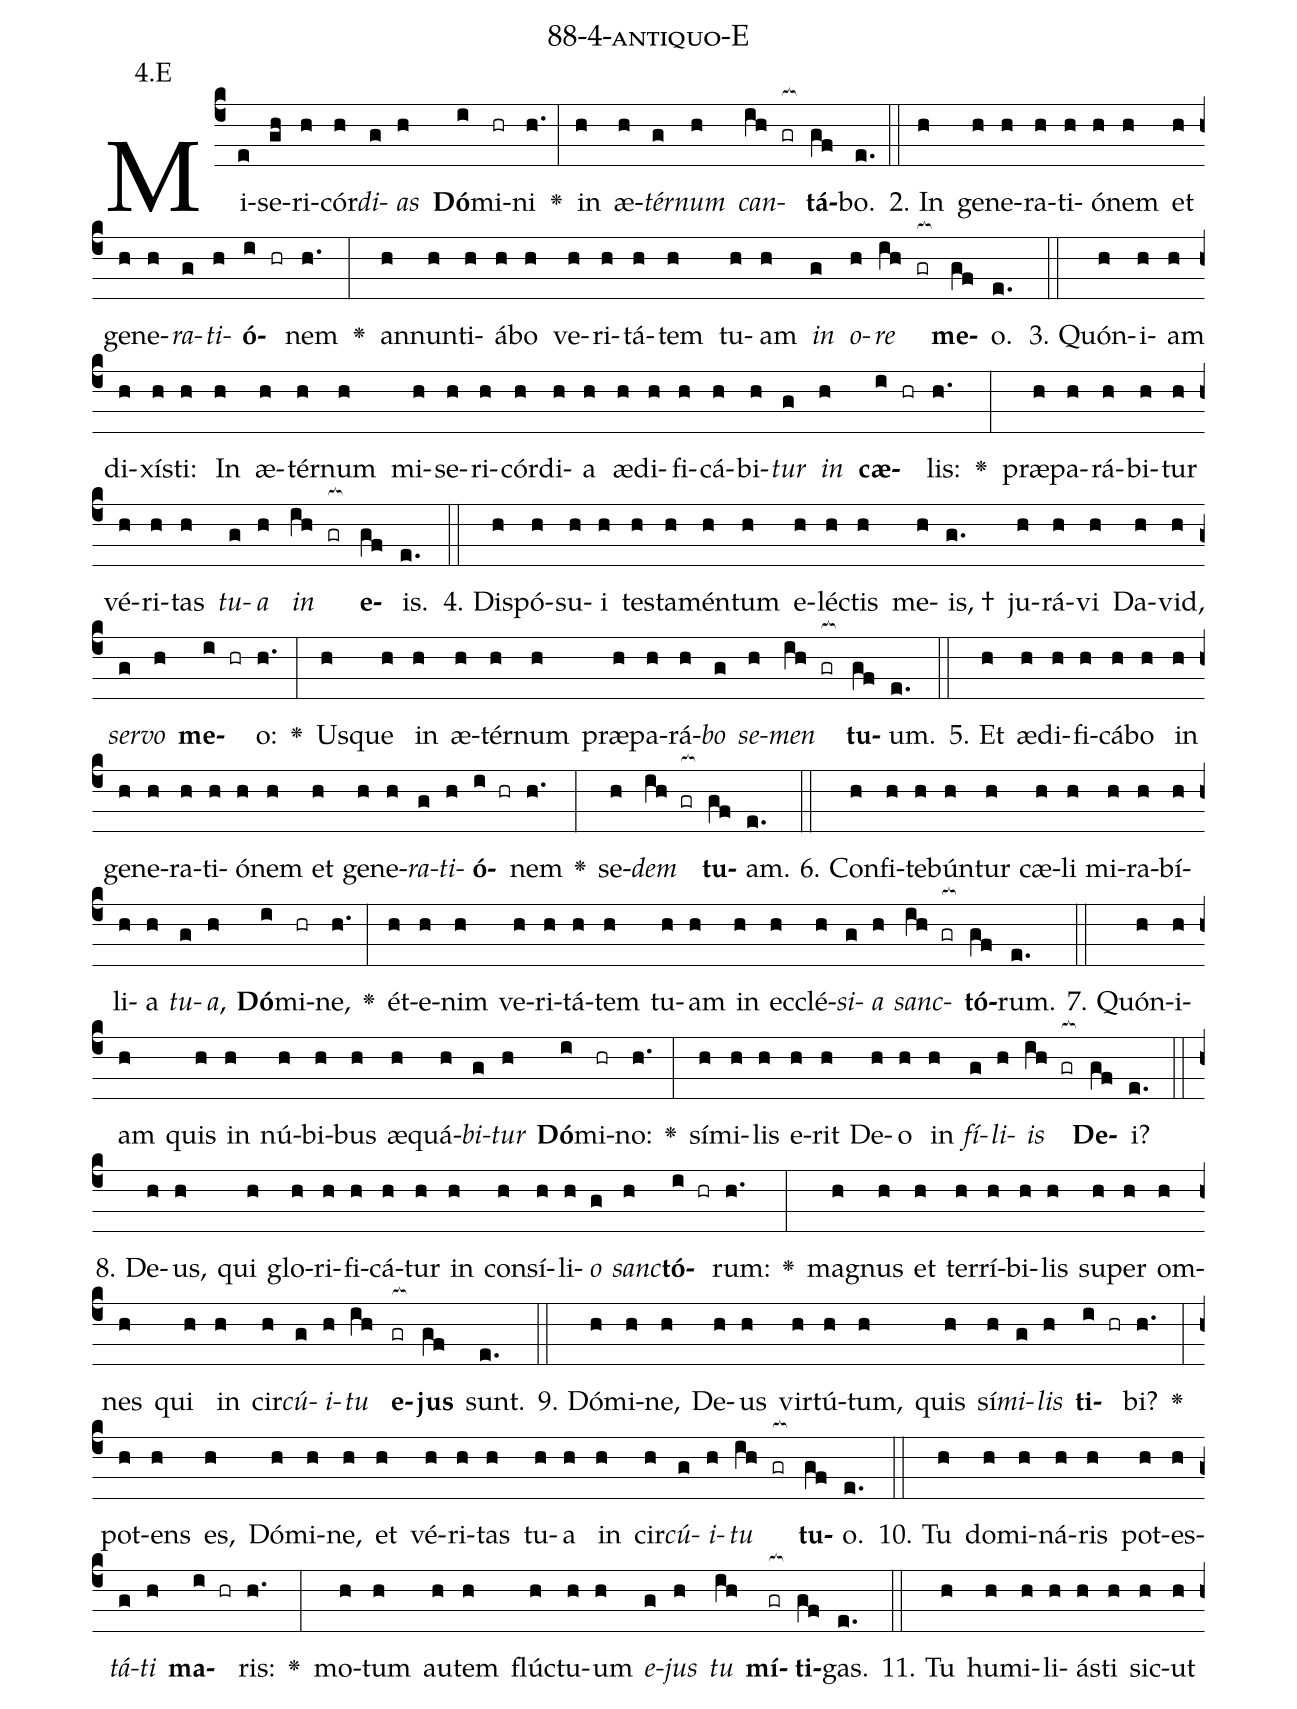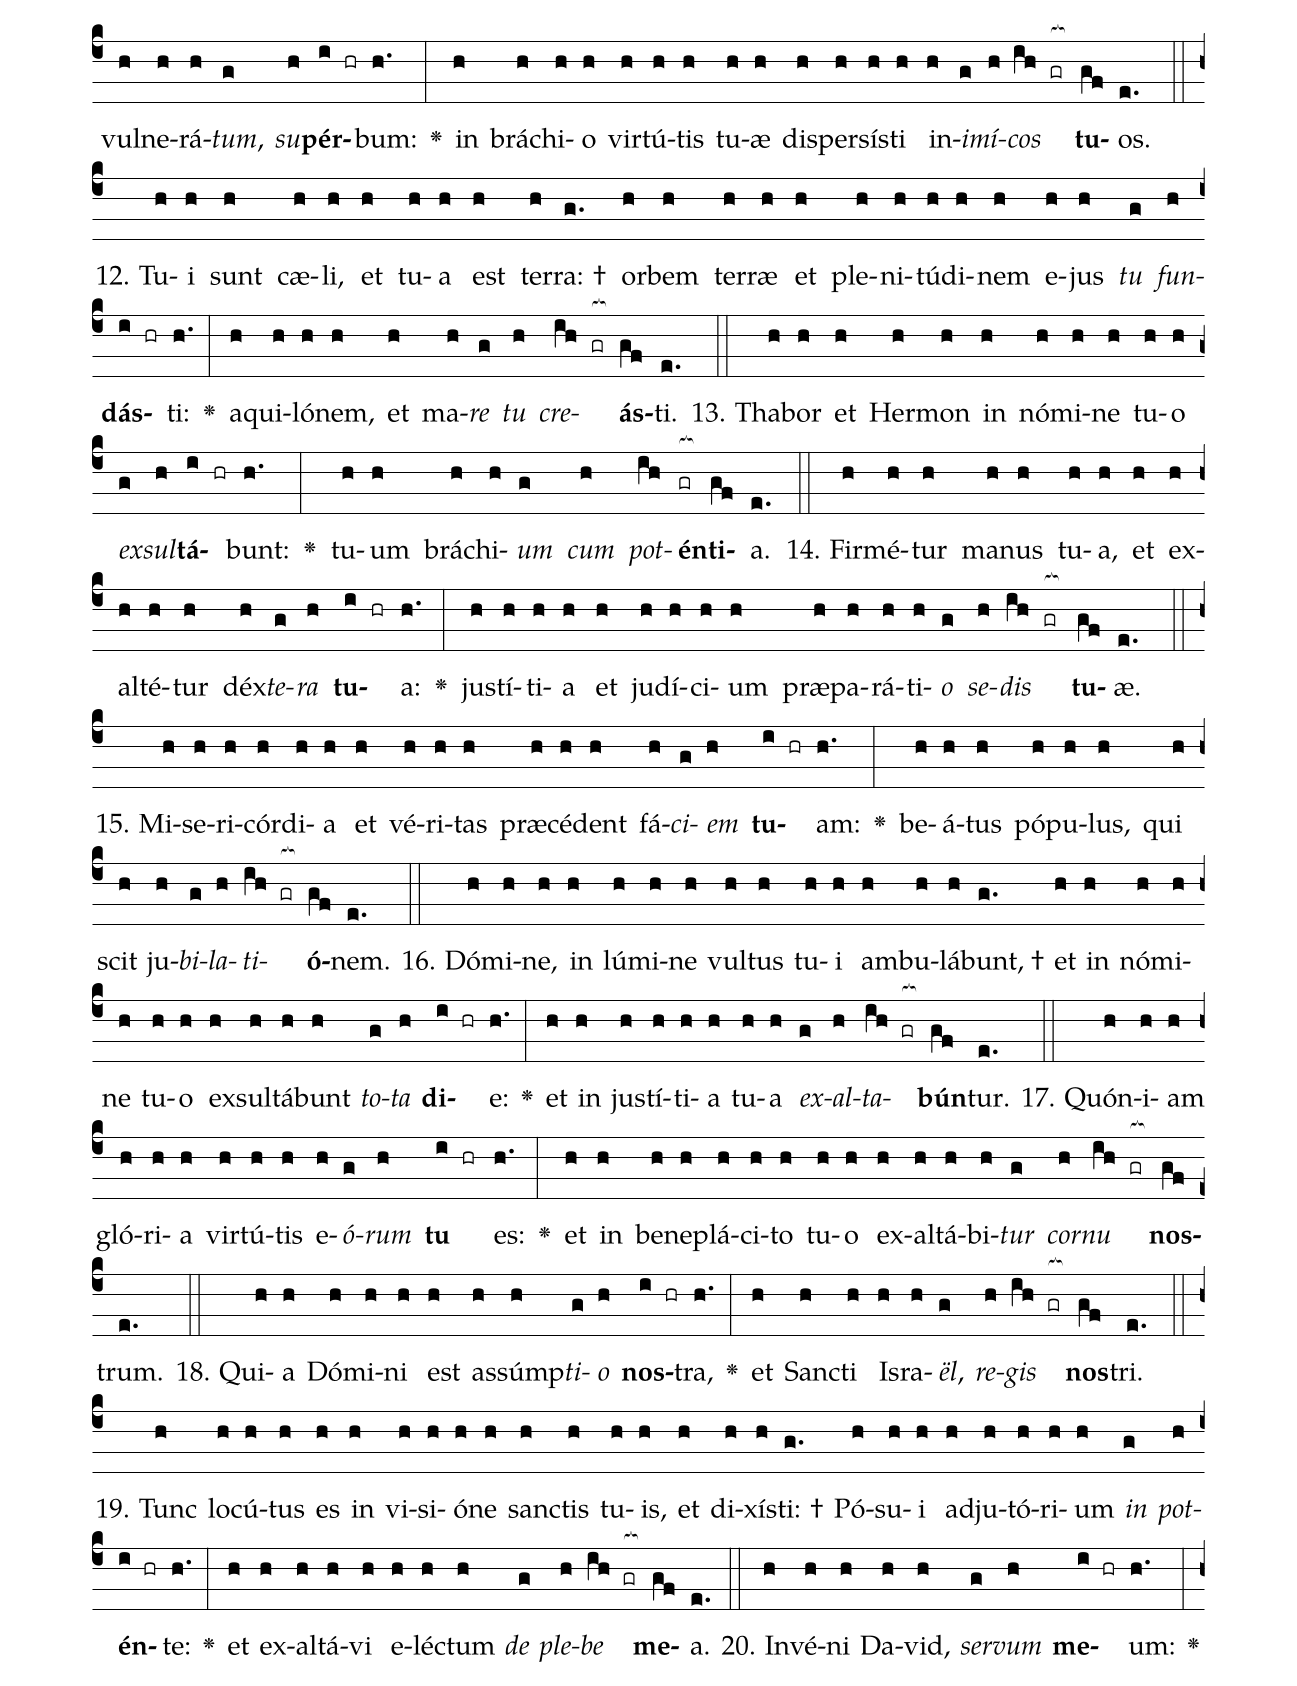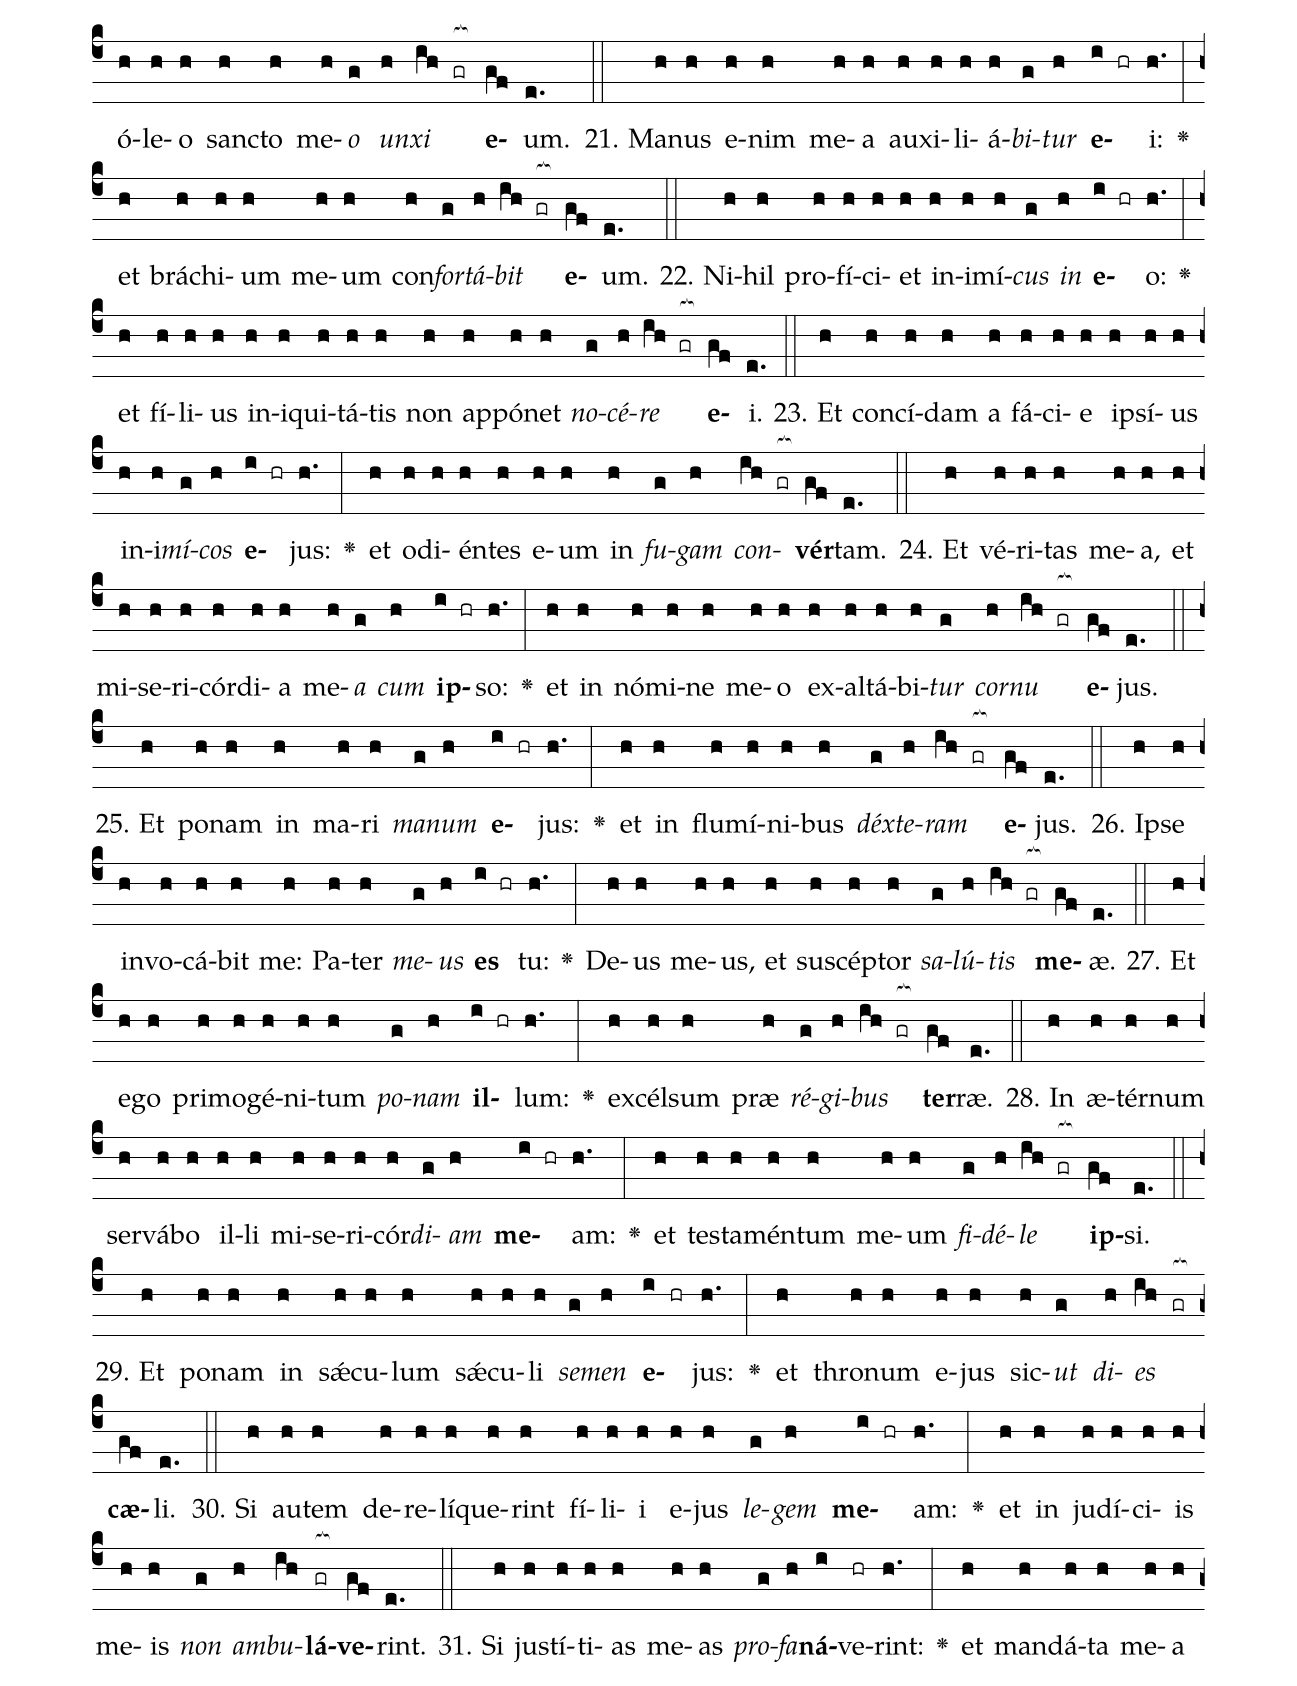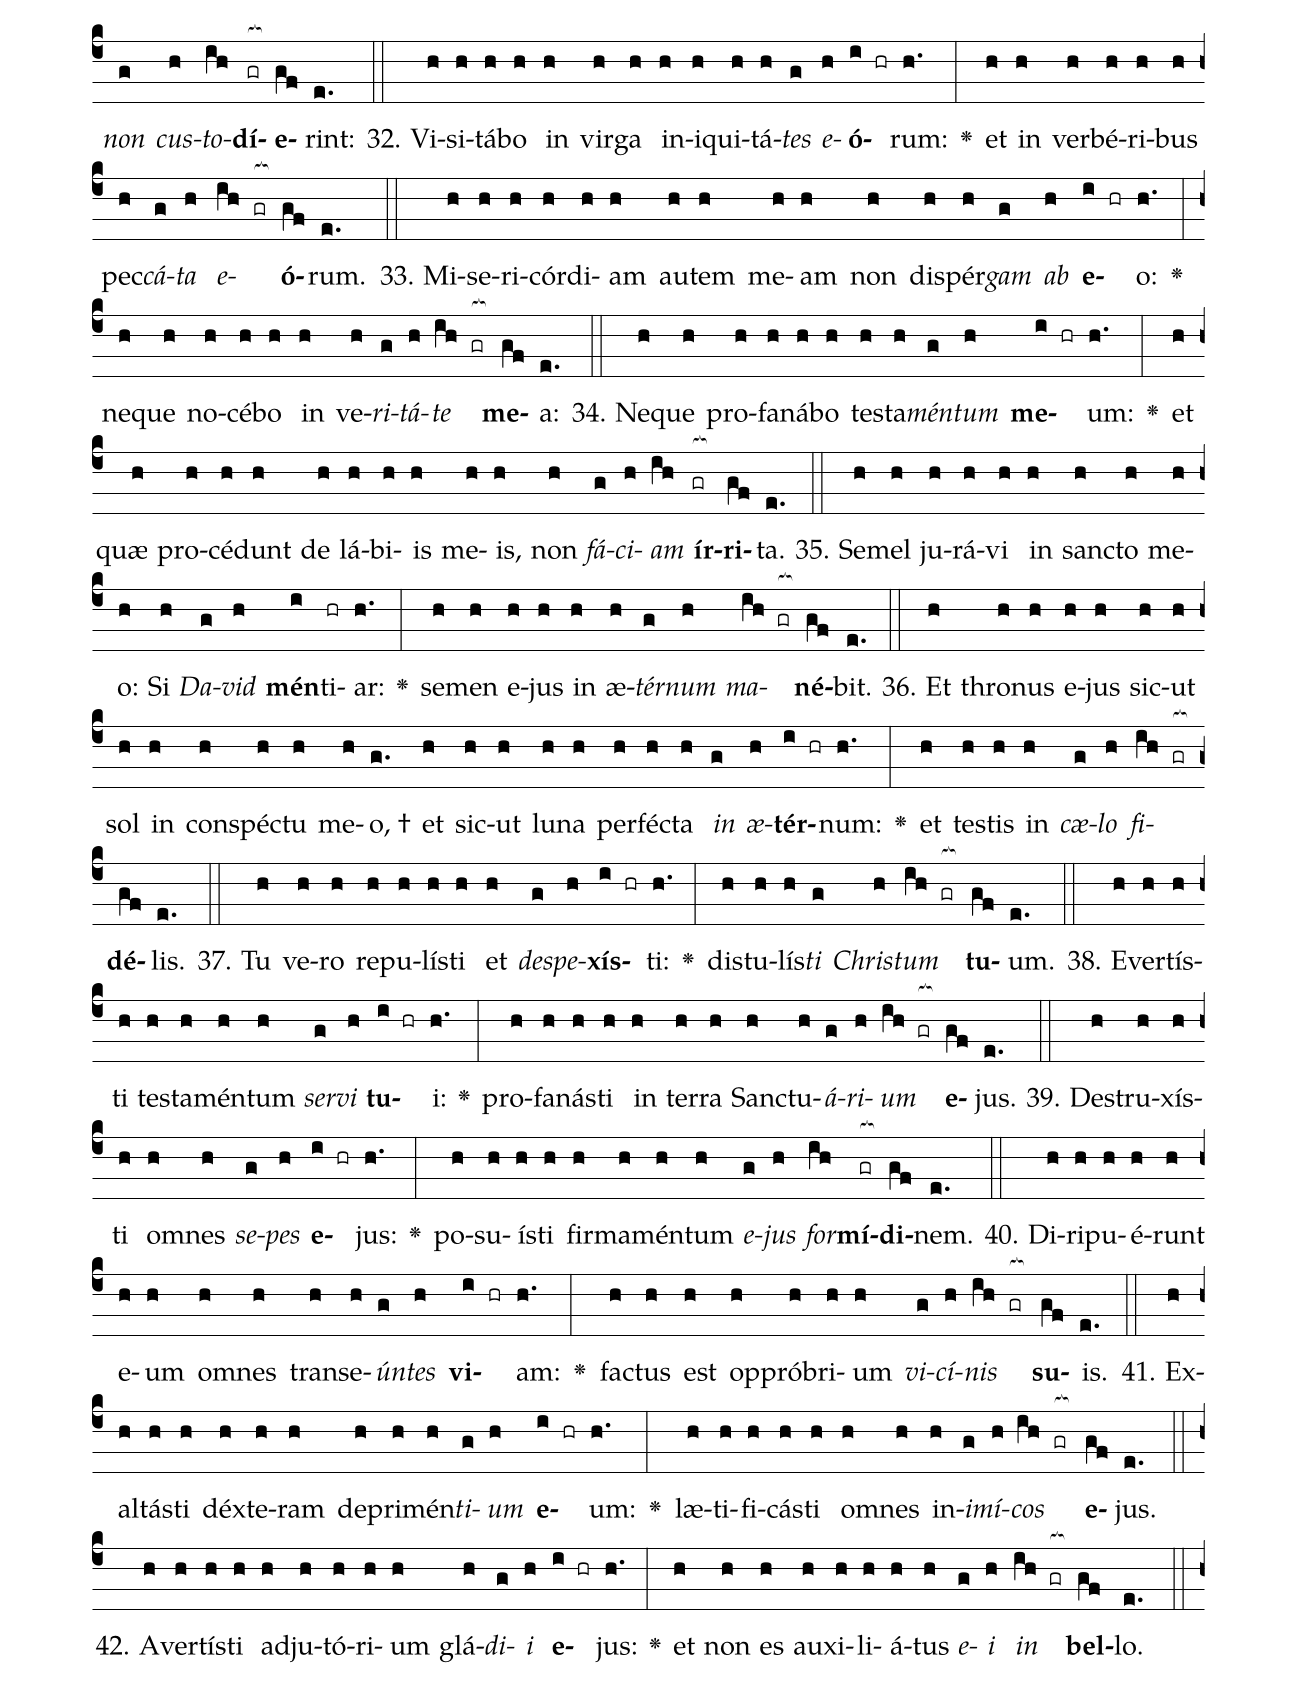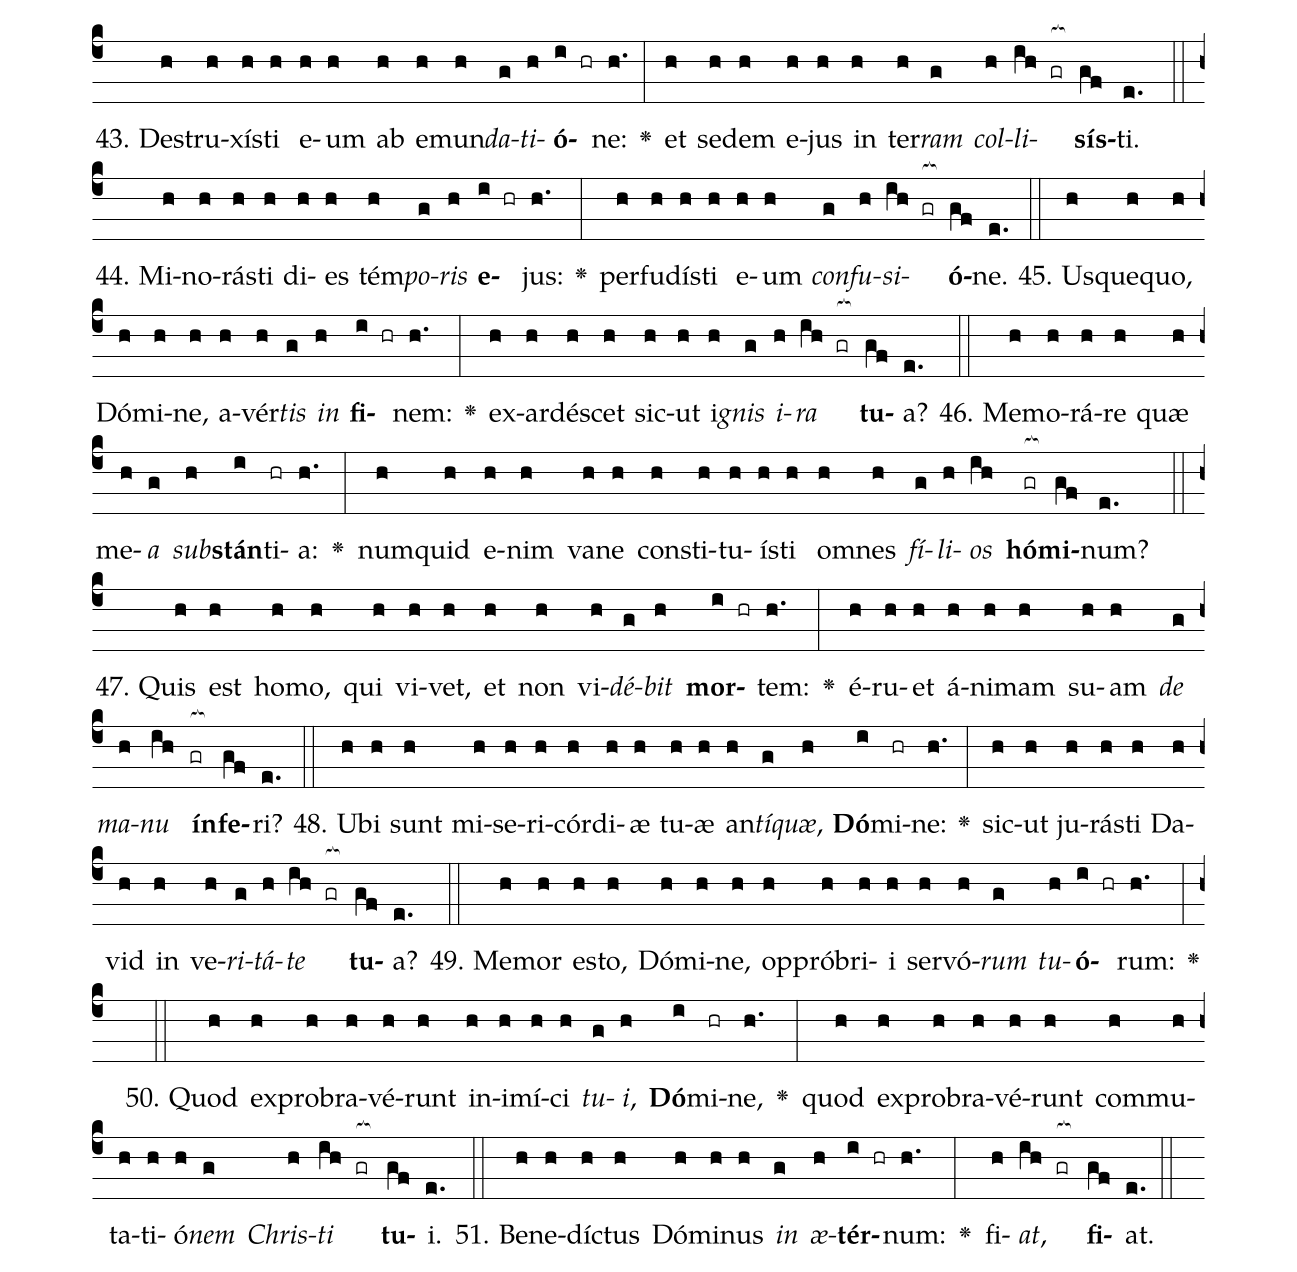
name: 88-4-antiquo-E;
annotation: 4.E;
%%
(c4)Mi(e)se(gh)ri(h)cór(h)<i>di</i>(g)<i>as</i>(h) <b>Dó</b>(i)mi(hr)ni(h.) <v>\greheightstar</v>(:) in(h) æ(h)<i>tér</i>(g)<i>num</i>(h) <i>can</i>(ih gr[ocb:1{])<b>tá</b>(gf[ocb:0}])bo.(e.) (::)
2. In(h) ge(h)ne(h)ra(h)ti(h)ó(h)nem(h) et(h) ge(h)ne(h)<i>ra</i>(g)<i>ti</i>(h)<b>ó</b>(i hr)nem(h.) <v>\greheightstar</v>(:) an(h)nun(h)ti(h)á(h)bo(h) ve(h)ri(h)tá(h)tem(h) tu(h)am(h) <i>in</i>(g) <i>o</i>(h)<i>re</i>(ih gr[ocb:1{]) <b>me</b>(gf[ocb:0}])o.(e.) (::)
3. Quón(h)i(h)am(h) di(h)xís(h)ti:(h) In(h) æ(h)tér(h)num(h) mi(h)se(h)ri(h)cór(h)di(h)a(h) æ(h)di(h)fi(h)cá(h)bi(h)<i>tur</i>(g) <i>in</i>(h) <b>cæ</b>(i hr)lis:(h.) <v>\greheightstar</v>(:) præ(h)pa(h)rá(h)bi(h)tur(h) vé(h)ri(h)tas(h) <i>tu</i>(g)<i>a</i>(h) <i>in</i>(ih gr[ocb:1{]) <b>e</b>(gf[ocb:0}])is.(e.) (::)
4. Dis(h)pó(h)su(h)i(h) tes(h)ta(h)mén(h)tum(h) e(h)léc(h)tis(h) me(h)is, †(g.) ju(h)rá(h)vi(h) Da(h)vid,(h) <i>ser</i>(g)<i>vo</i>(h) <b>me</b>(i hr)o:(h.) <v>\greheightstar</v>(:) Us(h)que(h) in(h) æ(h)tér(h)num(h) præ(h)pa(h)rá(h)<i>bo</i>(g) <i>se</i>(h)<i>men</i>(ih gr[ocb:1{]) <b>tu</b>(gf[ocb:0}])um.(e.) (::)
5. Et(h) æ(h)di(h)fi(h)cá(h)bo(h) in(h) ge(h)ne(h)ra(h)ti(h)ó(h)nem(h) et(h) ge(h)ne(h)<i>ra</i>(g)<i>ti</i>(h)<b>ó</b>(i hr)nem(h.) <v>\greheightstar</v>(:) se(h)<i>dem</i>(ih gr[ocb:1{]) <b>tu</b>(gf[ocb:0}])am.(e.) (::)
6. Con(h)fi(h)te(h)bún(h)tur(h) cæ(h)li(h) mi(h)ra(h)bí(h)li(h)a(h) <i>tu</i>(g)<i>a</i>,(h) <b>Dó</b>(i)mi(hr)ne,(h.) <v>\greheightstar</v>(:) ét(h)e(h)nim(h) ve(h)ri(h)tá(h)tem(h) tu(h)am(h) in(h) ec(h)clé(h)<i>si</i>(g)<i>a</i>(h) <i>sanc</i>(ih gr[ocb:1{])<b>tó</b>(gf[ocb:0}])rum.(e.) (::)
7. Quón(h)i(h)am(h) quis(h) in(h) nú(h)bi(h)bus(h) æ(h)quá(h)<i>bi</i>(g)<i>tur</i>(h) <b>Dó</b>(i)mi(hr)no:(h.) <v>\greheightstar</v>(:) sí(h)mi(h)lis(h) e(h)rit(h) De(h)o(h) in(h) <i>fí</i>(g)<i>li</i>(h)<i>is</i>(ih gr[ocb:1{]) <b>De</b>(gf[ocb:0}])i?(e.) (::)
8. De(h)us,(h) qui(h) glo(h)ri(h)fi(h)cá(h)tur(h) in(h) con(h)sí(h)li(h)<i>o</i>(g) <i>sanc</i>(h)<b>tó</b>(i hr)rum:(h.) <v>\greheightstar</v>(:) ma(h)gnus(h) et(h) ter(h)rí(h)bi(h)lis(h) su(h)per(h) om(h)nes(h) qui(h) in(h) cir(h)<i>cú</i>(g)<i>i</i>(h)<i>tu</i>(ih) <b>e</b>(gr[ocb:1{])<b>jus</b>(gf[ocb:0}]) sunt.(e.) (::)
9. Dó(h)mi(h)ne,(h) De(h)us(h) vir(h)tú(h)tum,(h) quis(h) sí(h)<i>mi</i>(g)<i>lis</i>(h) <b>ti</b>(i hr)bi?(h.) <v>\greheightstar</v>(:) pot(h)ens(h) es,(h) Dó(h)mi(h)ne,(h) et(h) vé(h)ri(h)tas(h) tu(h)a(h) in(h) cir(h)<i>cú</i>(g)<i>i</i>(h)<i>tu</i>(ih gr[ocb:1{]) <b>tu</b>(gf[ocb:0}])o.(e.) (::)
10. Tu(h) do(h)mi(h)ná(h)ris(h) pot(h)es(h)<i>tá</i>(g)<i>ti</i>(h) <b>ma</b>(i hr)ris:(h.) <v>\greheightstar</v>(:) mo(h)tum(h) au(h)tem(h) flúc(h)tu(h)um(h) <i>e</i>(g)<i>jus</i>(h) <i>tu</i>(ih) <b>mí</b>(gr[ocb:1{])<b>ti</b>(gf[ocb:0}])gas.(e.) (::)
11. Tu(h) hu(h)mi(h)li(h)ás(h)ti(h) sic(h)ut(h) vul(h)ne(h)rá(h)<i>tum</i>,(g) <i>su</i>(h)<b>pér</b>(i hr)bum:(h.) <v>\greheightstar</v>(:) in(h) brá(h)chi(h)o(h) vir(h)tú(h)tis(h) tu(h)æ(h) di(h)sper(h)sís(h)ti(h) in(h)<i>i</i>(g)<i>mí</i>(h)<i>cos</i>(ih gr[ocb:1{]) <b>tu</b>(gf[ocb:0}])os.(e.) (::)
12. Tu(h)i(h) sunt(h) cæ(h)li,(h) et(h) tu(h)a(h) est(h) ter(h)ra: †(g.) or(h)bem(h) ter(h)ræ(h) et(h) ple(h)ni(h)tú(h)di(h)nem(h) e(h)jus(h) <i>tu</i>(g) <i>fun</i>(h)<b>dás</b>(i hr)ti:(h.) <v>\greheightstar</v>(:) a(h)qui(h)ló(h)nem,(h) et(h) ma(h)<i>re</i>(g) <i>tu</i>(h) <i>cre</i>(ih gr[ocb:1{])<b>ás</b>(gf[ocb:0}])ti.(e.) (::)
13. Tha(h)bor(h) et(h) Her(h)mon(h) in(h) nó(h)mi(h)ne(h) tu(h)o(h) <i>ex</i>(g)<i>sul</i>(h)<b>tá</b>(i hr)bunt:(h.) <v>\greheightstar</v>(:) tu(h)um(h) brá(h)chi(h)<i>um</i>(g) <i>cum</i>(h) <i>pot</i>(ih)<b>én</b>(gr[ocb:1{])<b>ti</b>(gf[ocb:0}])a.(e.) (::)
14. Fir(h)mé(h)tur(h) ma(h)nus(h) tu(h)a,(h) et(h) ex(h)al(h)té(h)tur(h) déx(h)<i>te</i>(g)<i>ra</i>(h) <b>tu</b>(i hr)a:(h.) <v>\greheightstar</v>(:) jus(h)tí(h)ti(h)a(h) et(h) ju(h)dí(h)ci(h)um(h) præ(h)pa(h)rá(h)ti(h)<i>o</i>(g) <i>se</i>(h)<i>dis</i>(ih gr[ocb:1{]) <b>tu</b>(gf[ocb:0}])æ.(e.) (::)
15. Mi(h)se(h)ri(h)cór(h)di(h)a(h) et(h) vé(h)ri(h)tas(h) præ(h)cé(h)dent(h) fá(h)<i>ci</i>(g)<i>em</i>(h) <b>tu</b>(i hr)am:(h.) <v>\greheightstar</v>(:) be(h)á(h)tus(h) pó(h)pu(h)lus,(h) qui(h) scit(h) ju(h)<i>bi</i>(g)<i>la</i>(h)<i>ti</i>(ih gr[ocb:1{])<b>ó</b>(gf[ocb:0}])nem.(e.) (::)
16. Dó(h)mi(h)ne,(h) in(h) lú(h)mi(h)ne(h) vul(h)tus(h) tu(h)i(h) am(h)bu(h)lá(h)bunt, †(g.) et(h) in(h) nó(h)mi(h)ne(h) tu(h)o(h) ex(h)sul(h)tá(h)bunt(h) <i>to</i>(g)<i>ta</i>(h) <b>di</b>(i hr)e:(h.) <v>\greheightstar</v>(:) et(h) in(h) jus(h)tí(h)ti(h)a(h) tu(h)a(h) <i>ex</i>(g)<i>al</i>(h)<i>ta</i>(ih gr[ocb:1{])<b>bún</b>(gf[ocb:0}])tur.(e.) (::)
17. Quón(h)i(h)am(h) gló(h)ri(h)a(h) vir(h)tú(h)tis(h) e(h)<i>ó</i>(g)<i>rum</i>(h) <b>tu</b>(i hr) es:(h.) <v>\greheightstar</v>(:) et(h) in(h) be(h)ne(h)plá(h)ci(h)to(h) tu(h)o(h) ex(h)al(h)tá(h)bi(h)<i>tur</i>(g) <i>cor</i>(h)<i>nu</i>(ih gr[ocb:1{]) <b>nos</b>(gf[ocb:0}])trum.(e.) (::)
18. Qui(h)a(h) Dó(h)mi(h)ni(h) est(h) as(h)súmp(h)<i>ti</i>(g)<i>o</i>(h) <b>nos</b>(i hr)tra,(h.) <v>\greheightstar</v>(:) et(h) Sanc(h)ti(h) Is(h)ra(h)<i>ël</i>,(g) <i>re</i>(h)<i>gis</i>(ih gr[ocb:1{]) <b>nos</b>(gf[ocb:0}])tri.(e.) (::)
19. Tunc(h) lo(h)cú(h)tus(h) es(h) in(h) vi(h)si(h)ó(h)ne(h) sanc(h)tis(h) tu(h)is,(h) et(h) di(h)xís(h)ti: †(g.) Pó(h)su(h)i(h) ad(h)ju(h)tó(h)ri(h)um(h) <i>in</i>(g) <i>pot</i>(h)<b>én</b>(i hr)te:(h.) <v>\greheightstar</v>(:) et(h) ex(h)al(h)tá(h)vi(h) e(h)léc(h)tum(h) <i>de</i>(g) <i>ple</i>(h)<i>be</i>(ih gr[ocb:1{]) <b>me</b>(gf[ocb:0}])a.(e.) (::)
20. In(h)vé(h)ni(h) Da(h)vid,(h) <i>ser</i>(g)<i>vum</i>(h) <b>me</b>(i hr)um:(h.) <v>\greheightstar</v>(:) ó(h)le(h)o(h) sanc(h)to(h) me(h)<i>o</i>(g) <i>un</i>(h)<i>xi</i>(ih gr[ocb:1{]) <b>e</b>(gf[ocb:0}])um.(e.) (::)
21. Ma(h)nus(h) e(h)nim(h) me(h)a(h) au(h)xi(h)li(h)á(h)<i>bi</i>(g)<i>tur</i>(h) <b>e</b>(i hr)i:(h.) <v>\greheightstar</v>(:) et(h) brá(h)chi(h)um(h) me(h)um(h) con(h)<i>for</i>(g)<i>tá</i>(h)<i>bit</i>(ih gr[ocb:1{]) <b>e</b>(gf[ocb:0}])um.(e.) (::)
22. Ni(h)hil(h) pro(h)fí(h)ci(h)et(h) in(h)i(h)mí(h)<i>cus</i>(g) <i>in</i>(h) <b>e</b>(i hr)o:(h.) <v>\greheightstar</v>(:) et(h) fí(h)li(h)us(h) in(h)i(h)qui(h)tá(h)tis(h) non(h) ap(h)pó(h)net(h) <i>no</i>(g)<i>cé</i>(h)<i>re</i>(ih gr[ocb:1{]) <b>e</b>(gf[ocb:0}])i.(e.) (::)
23. Et(h) con(h)cí(h)dam(h) a(h) fá(h)ci(h)e(h) ip(h)sí(h)us(h) in(h)i(h)<i>mí</i>(g)<i>cos</i>(h) <b>e</b>(i hr)jus:(h.) <v>\greheightstar</v>(:) et(h) o(h)di(h)én(h)tes(h) e(h)um(h) in(h) <i>fu</i>(g)<i>gam</i>(h) <i>con</i>(ih gr[ocb:1{])<b>vér</b>(gf[ocb:0}])tam.(e.) (::)
24. Et(h) vé(h)ri(h)tas(h) me(h)a,(h) et(h) mi(h)se(h)ri(h)cór(h)di(h)a(h) me(h)<i>a</i>(g) <i>cum</i>(h) <b>ip</b>(i hr)so:(h.) <v>\greheightstar</v>(:) et(h) in(h) nó(h)mi(h)ne(h) me(h)o(h) ex(h)al(h)tá(h)bi(h)<i>tur</i>(g) <i>cor</i>(h)<i>nu</i>(ih gr[ocb:1{]) <b>e</b>(gf[ocb:0}])jus.(e.) (::)
25. Et(h) po(h)nam(h) in(h) ma(h)ri(h) <i>ma</i>(g)<i>num</i>(h) <b>e</b>(i hr)jus:(h.) <v>\greheightstar</v>(:) et(h) in(h) flu(h)mí(h)ni(h)bus(h) <i>déx</i>(g)<i>te</i>(h)<i>ram</i>(ih gr[ocb:1{]) <b>e</b>(gf[ocb:0}])jus.(e.) (::)
26. Ip(h)se(h) in(h)vo(h)cá(h)bit(h) me:(h) Pa(h)ter(h) <i>me</i>(g)<i>us</i>(h) <b>es</b>(i hr) tu:(h.) <v>\greheightstar</v>(:) De(h)us(h) me(h)us,(h) et(h) su(h)scép(h)tor(h) <i>sa</i>(g)<i>lú</i>(h)<i>tis</i>(ih gr[ocb:1{]) <b>me</b>(gf[ocb:0}])æ.(e.) (::)
27. Et(h) e(h)go(h) pri(h)mo(h)gé(h)ni(h)tum(h) <i>po</i>(g)<i>nam</i>(h) <b>il</b>(i hr)lum:(h.) <v>\greheightstar</v>(:) ex(h)cél(h)sum(h) præ(h) <i>ré</i>(g)<i>gi</i>(h)<i>bus</i>(ih gr[ocb:1{]) <b>ter</b>(gf[ocb:0}])ræ.(e.) (::)
28. In(h) æ(h)tér(h)num(h) ser(h)vá(h)bo(h) il(h)li(h) mi(h)se(h)ri(h)cór(h)<i>di</i>(g)<i>am</i>(h) <b>me</b>(i hr)am:(h.) <v>\greheightstar</v>(:) et(h) tes(h)ta(h)mén(h)tum(h) me(h)um(h) <i>fi</i>(g)<i>dé</i>(h)<i>le</i>(ih gr[ocb:1{]) <b>ip</b>(gf[ocb:0}])si.(e.) (::)
29. Et(h) po(h)nam(h) in(h) sǽ(h)cu(h)lum(h) sǽ(h)cu(h)li(h) <i>se</i>(g)<i>men</i>(h) <b>e</b>(i hr)jus:(h.) <v>\greheightstar</v>(:) et(h) thro(h)num(h) e(h)jus(h) sic(h)<i>ut</i>(g) <i>di</i>(h)<i>es</i>(ih gr[ocb:1{]) <b>cæ</b>(gf[ocb:0}])li.(e.) (::)
30. Si(h) au(h)tem(h) de(h)re(h)lí(h)que(h)rint(h) fí(h)li(h)i(h) e(h)jus(h) <i>le</i>(g)<i>gem</i>(h) <b>me</b>(i hr)am:(h.) <v>\greheightstar</v>(:) et(h) in(h) ju(h)dí(h)ci(h)is(h) me(h)is(h) <i>non</i>(g) <i>am</i>(h)<i>bu</i>(ih)<b>lá</b>(gr[ocb:1{])<b>ve</b>(gf[ocb:0}])rint.(e.) (::)
31. Si(h) jus(h)tí(h)ti(h)as(h) me(h)as(h) <i>pro</i>(g)<i>fa</i>(h)<b>ná</b>(i)ve(hr)rint:(h.) <v>\greheightstar</v>(:) et(h) man(h)dá(h)ta(h) me(h)a(h) <i>non</i>(g) <i>cus</i>(h)<i>to</i>(ih)<b>dí</b>(gr[ocb:1{])<b>e</b>(gf[ocb:0}])rint:(e.) (::)
32. Vi(h)si(h)tá(h)bo(h) in(h) vir(h)ga(h) in(h)i(h)qui(h)tá(h)<i>tes</i>(g) <i>e</i>(h)<b>ó</b>(i hr)rum:(h.) <v>\greheightstar</v>(:) et(h) in(h) ver(h)bé(h)ri(h)bus(h) pec(h)<i>cá</i>(g)<i>ta</i>(h) <i>e</i>(ih gr[ocb:1{])<b>ó</b>(gf[ocb:0}])rum.(e.) (::)
33. Mi(h)se(h)ri(h)cór(h)di(h)am(h) au(h)tem(h) me(h)am(h) non(h) di(h)spér(h)<i>gam</i>(g) <i>ab</i>(h) <b>e</b>(i hr)o:(h.) <v>\greheightstar</v>(:) ne(h)que(h) no(h)cé(h)bo(h) in(h) ve(h)<i>ri</i>(g)<i>tá</i>(h)<i>te</i>(ih gr[ocb:1{]) <b>me</b>(gf[ocb:0}])a:(e.) (::)
34. Ne(h)que(h) pro(h)fa(h)ná(h)bo(h) tes(h)ta(h)<i>mén</i>(g)<i>tum</i>(h) <b>me</b>(i hr)um:(h.) <v>\greheightstar</v>(:) et(h) quæ(h) pro(h)cé(h)dunt(h) de(h) lá(h)bi(h)is(h) me(h)is,(h) non(h) <i>fá</i>(g)<i>ci</i>(h)<i>am</i>(ih) <b>ír</b>(gr[ocb:1{])<b>ri</b>(gf[ocb:0}])ta.(e.) (::)
35. Se(h)mel(h) ju(h)rá(h)vi(h) in(h) sanc(h)to(h) me(h)o:(h) Si(h) <i>Da</i>(g)<i>vid</i>(h) <b>mén</b>(i)ti(hr)ar:(h.) <v>\greheightstar</v>(:) se(h)men(h) e(h)jus(h) in(h) æ(h)<i>tér</i>(g)<i>num</i>(h) <i>ma</i>(ih gr[ocb:1{])<b>né</b>(gf[ocb:0}])bit.(e.) (::)
36. Et(h) thro(h)nus(h) e(h)jus(h) sic(h)ut(h) sol(h) in(h) con(h)spéc(h)tu(h) me(h)o, †(g.) et(h) sic(h)ut(h) lu(h)na(h) per(h)féc(h)ta(h) <i>in</i>(g) <i>æ</i>(h)<b>tér</b>(i hr)num:(h.) <v>\greheightstar</v>(:) et(h) tes(h)tis(h) in(h) <i>cæ</i>(g)<i>lo</i>(h) <i>fi</i>(ih gr[ocb:1{])<b>dé</b>(gf[ocb:0}])lis.(e.) (::)
37. Tu(h) ve(h)ro(h) re(h)pu(h)lís(h)ti(h) et(h) <i>de</i>(g)<i>spe</i>(h)<b>xís</b>(i hr)ti:(h.) <v>\greheightstar</v>(:) dis(h)tu(h)lís(h)<i>ti</i>(g) <i>Chris</i>(h)<i>tum</i>(ih gr[ocb:1{]) <b>tu</b>(gf[ocb:0}])um.(e.) (::)
38. E(h)ver(h)tís(h)ti(h) tes(h)ta(h)mén(h)tum(h) <i>ser</i>(g)<i>vi</i>(h) <b>tu</b>(i hr)i:(h.) <v>\greheightstar</v>(:) pro(h)fa(h)nás(h)ti(h) in(h) ter(h)ra(h) Sanc(h)tu(h)<i>á</i>(g)<i>ri</i>(h)<i>um</i>(ih gr[ocb:1{]) <b>e</b>(gf[ocb:0}])jus.(e.) (::)
39. De(h)stru(h)xís(h)ti(h) om(h)nes(h) <i>se</i>(g)<i>pes</i>(h) <b>e</b>(i hr)jus:(h.) <v>\greheightstar</v>(:) po(h)su(h)ís(h)ti(h) fir(h)ma(h)mén(h)tum(h) <i>e</i>(g)<i>jus</i>(h) <i>for</i>(ih)<b>mí</b>(gr[ocb:1{])<b>di</b>(gf[ocb:0}])nem.(e.) (::)
40. Di(h)ri(h)pu(h)é(h)runt(h) e(h)um(h) om(h)nes(h) trans(h)e(h)<i>ún</i>(g)<i>tes</i>(h) <b>vi</b>(i hr)am:(h.) <v>\greheightstar</v>(:) fac(h)tus(h) est(h) op(h)pró(h)bri(h)um(h) <i>vi</i>(g)<i>cí</i>(h)<i>nis</i>(ih gr[ocb:1{]) <b>su</b>(gf[ocb:0}])is.(e.) (::)
41. Ex(h)al(h)tás(h)ti(h) déx(h)te(h)ram(h) de(h)pri(h)mén(h)<i>ti</i>(g)<i>um</i>(h) <b>e</b>(i hr)um:(h.) <v>\greheightstar</v>(:) læ(h)ti(h)fi(h)cás(h)ti(h) om(h)nes(h) in(h)<i>i</i>(g)<i>mí</i>(h)<i>cos</i>(ih gr[ocb:1{]) <b>e</b>(gf[ocb:0}])jus.(e.) (::)
42. A(h)ver(h)tís(h)ti(h) ad(h)ju(h)tó(h)ri(h)um(h) glá(h)<i>di</i>(g)<i>i</i>(h) <b>e</b>(i hr)jus:(h.) <v>\greheightstar</v>(:) et(h) non(h) es(h) au(h)xi(h)li(h)á(h)tus(h) <i>e</i>(g)<i>i</i>(h) <i>in</i>(ih gr[ocb:1{]) <b>bel</b>(gf[ocb:0}])lo.(e.) (::)
43. De(h)stru(h)xís(h)ti(h) e(h)um(h) ab(h) e(h)mun(h)<i>da</i>(g)<i>ti</i>(h)<b>ó</b>(i hr)ne:(h.) <v>\greheightstar</v>(:) et(h) se(h)dem(h) e(h)jus(h) in(h) ter(h)<i>ram</i>(g) <i>col</i>(h)<i>li</i>(ih gr[ocb:1{])<b>sís</b>(gf[ocb:0}])ti.(e.) (::)
44. Mi(h)no(h)rás(h)ti(h) di(h)es(h) tém(h)<i>po</i>(g)<i>ris</i>(h) <b>e</b>(i hr)jus:(h.) <v>\greheightstar</v>(:) per(h)fu(h)dís(h)ti(h) e(h)um(h) <i>con</i>(g)<i>fu</i>(h)<i>si</i>(ih gr[ocb:1{])<b>ó</b>(gf[ocb:0}])ne.(e.) (::)
45. Us(h)que(h)quo,(h) Dó(h)mi(h)ne,(h) a(h)vér(h)<i>tis</i>(g) <i>in</i>(h) <b>fi</b>(i hr)nem:(h.) <v>\greheightstar</v>(:) ex(h)ar(h)dé(h)scet(h) sic(h)ut(h) i(h)<i>gnis</i>(g) <i>i</i>(h)<i>ra</i>(ih gr[ocb:1{]) <b>tu</b>(gf[ocb:0}])a?(e.) (::)
46. Me(h)mo(h)rá(h)re(h) quæ(h) me(h)<i>a</i>(g) <i>sub</i>(h)<b>stán</b>(i)ti(hr)a:(h.) <v>\greheightstar</v>(:) num(h)quid(h) e(h)nim(h) va(h)ne(h) con(h)sti(h)tu(h)ís(h)ti(h) om(h)nes(h) <i>fí</i>(g)<i>li</i>(h)<i>os</i>(ih) <b>hó</b>(gr[ocb:1{])<b>mi</b>(gf[ocb:0}])num?(e.) (::)
47. Quis(h) est(h) ho(h)mo,(h) qui(h) vi(h)vet,(h) et(h) non(h) vi(h)<i>dé</i>(g)<i>bit</i>(h) <b>mor</b>(i hr)tem:(h.) <v>\greheightstar</v>(:) é(h)ru(h)et(h) á(h)ni(h)mam(h) su(h)am(h) <i>de</i>(g) <i>ma</i>(h)<i>nu</i>(ih) <b>ín</b>(gr[ocb:1{])<b>fe</b>(gf[ocb:0}])ri?(e.) (::)
48. U(h)bi(h) sunt(h) mi(h)se(h)ri(h)cór(h)di(h)æ(h) tu(h)æ(h) an(h)<i>tí</i>(g)<i>quæ</i>,(h) <b>Dó</b>(i)mi(hr)ne:(h.) <v>\greheightstar</v>(:) sic(h)ut(h) ju(h)rás(h)ti(h) Da(h)vid(h) in(h) ve(h)<i>ri</i>(g)<i>tá</i>(h)<i>te</i>(ih gr[ocb:1{]) <b>tu</b>(gf[ocb:0}])a?(e.) (::)
49. Me(h)mor(h) es(h)to,(h) Dó(h)mi(h)ne,(h) op(h)pró(h)bri(h)i(h) ser(h)vó(h)<i>rum</i>(g) <i>tu</i>(h)<b>ó</b>(i hr)rum:(h.) <v>\greheightstar</v>(:)  (::)
50. Quod(h) ex(h)pro(h)bra(h)vé(h)runt(h) in(h)i(h)mí(h)ci(h) <i>tu</i>(g)<i>i</i>,(h) <b>Dó</b>(i)mi(hr)ne,(h.) <v>\greheightstar</v>(:) quod(h) ex(h)pro(h)bra(h)vé(h)runt(h) com(h)mu(h)ta(h)ti(h)ó(h)<i>nem</i>(g) <i>Chris</i>(h)<i>ti</i>(ih gr[ocb:1{]) <b>tu</b>(gf[ocb:0}])i.(e.) (::)
51. Be(h)ne(h)díc(h)tus(h) Dó(h)mi(h)nus(h) <i>in</i>(g) <i>æ</i>(h)<b>tér</b>(i hr)num:(h.) <v>\greheightstar</v>(:) fi(h)<i>at</i>,(ih gr[ocb:1{]) <b>fi</b>(gf[ocb:0}])at.(e.) (::)
